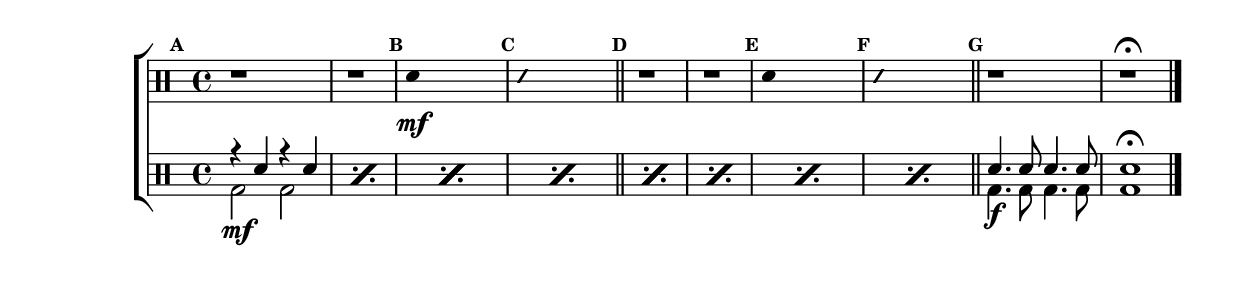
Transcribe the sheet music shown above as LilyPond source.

%-*- coding: utf-8 -*-

\version "2.16.0"

%\header {title = "escalas em do (si bemol) - parte 3"}

\new ChoirStaff <<

\drummode <<

\drums {
\override Staff.TimeSignature #'style = #'()
\time 4/4 

\override Score.BarNumber #'transparent = ##t
\override Score.RehearsalMark #'font-size = #-2
\set Score.markFormatter = #format-mark-numbers

\context DrumVoice = "1" { }
\context DrumVoice = "2" { }

{ 
%1
\mark \default
r1 
r1
\mark \default
\override Stem #'transparent = ##t
sn4\mf s2.
\mark \default
\override NoteHead #'style = #'slash
\override NoteHead #'font-size = #-4
sn4 s2.
\revert NoteHead #'style 
\revert NoteHead #'font-size
\bar "||"


%2
\mark \default
r1
r1
\mark \default
\override Stem #'transparent = ##t
sn4 s2.
\mark \default
\override NoteHead #'style = #'slash
\override NoteHead #'font-size = #-4
sn4 s2.
\revert NoteHead #'style 
\revert NoteHead #'font-size
\bar "||"

\mark \default
r1
r1\fermata

\bar "|."


}

}


\drums {

\override Staff.TimeSignature #'style = #'()
\time 4/4 

%\override Score.BarNumber #'transparent = ##t
\override Score.RehearsalMark #'font-size = #-2
\set Score.markFormatter = #format-mark-numbers

\context DrumVoice = "1" { }
\context DrumVoice = "2" { }

<<

{

\repeat "percent" 8 {r4 sn r sn}

sn4. sn8 sn4. sn8
sn1\fermata 

}

\\

{

\repeat "percent" 8 {bd2\mf bd} 
bd4.\f bd8 bd4. bd8
bd1

}

>>

}

>>

>>